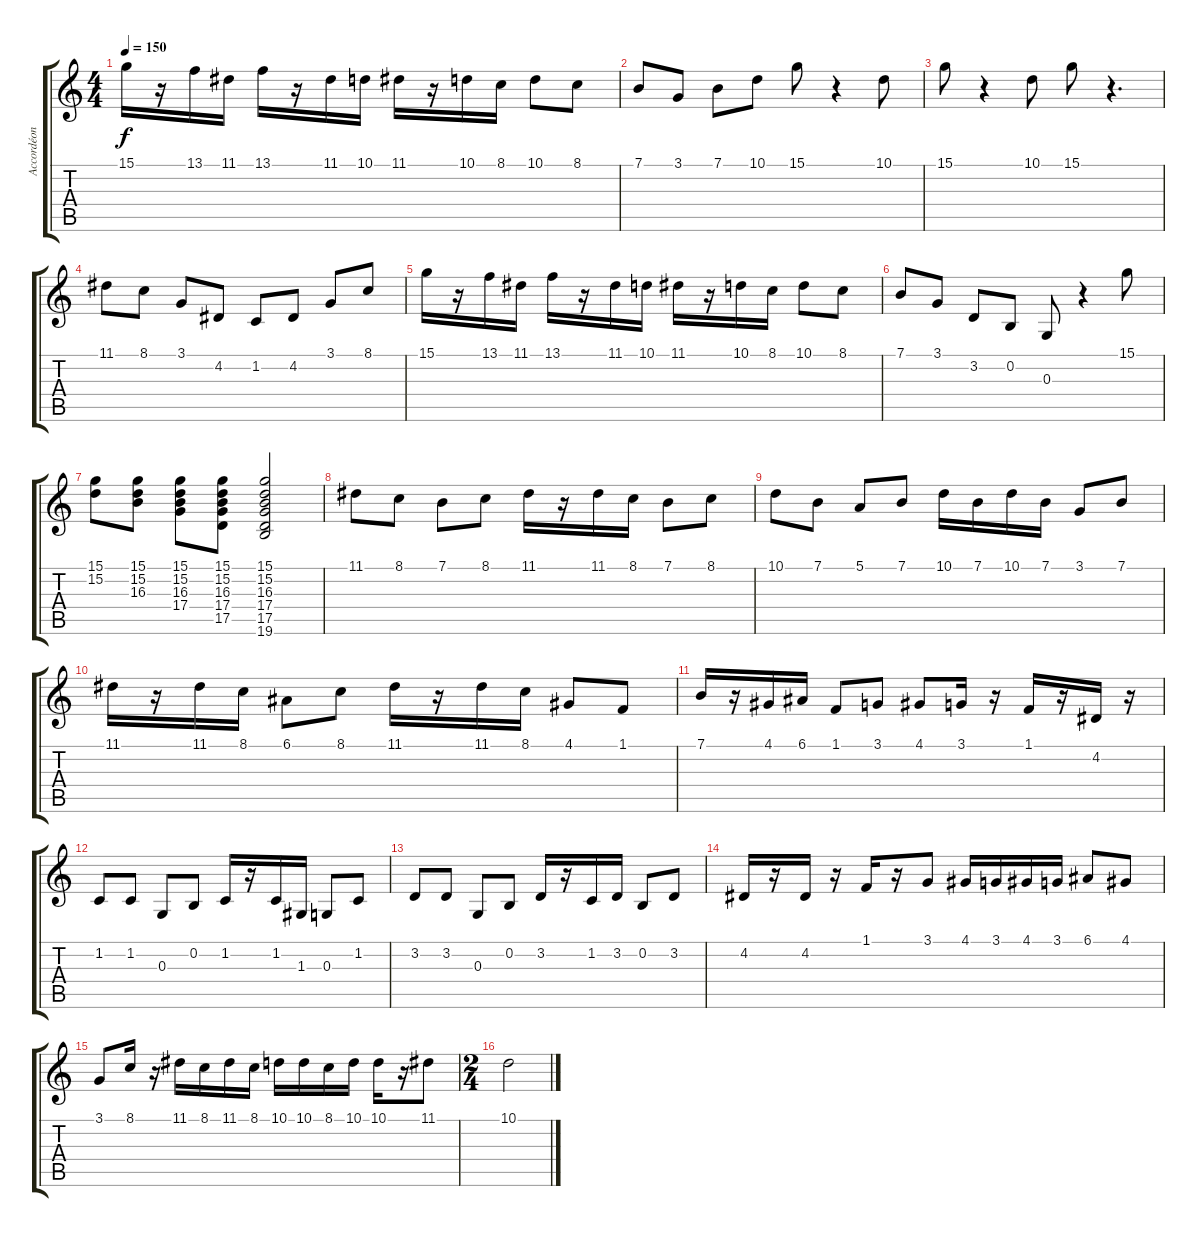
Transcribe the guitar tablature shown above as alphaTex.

\track ("Accordéon" "Accordéon") {instrument accordion}
\staff {score tabs}
\tuning (E4 B3 G3 D3 A2 E2) {hide}
\ts (4 4)
\tempo 150
\clef g2
\ks c
15.1.16{dy f} r.16 13.1.16 11.1.16 13.1.16 r.16 11.1.16 10.1.16 11.1.16 r.16 10.1.16 8.1.16 10.1.8 8.1.8 |
7.1.8 3.1.8 7.1.8 10.1.8 15.1.8 r.4 10.1.8 |
15.1.8 r.4 10.1.8 15.1.8 r.4{d} |
11.1.8 8.1.8 3.1.8 4.2.8 1.2.8 4.2.8 3.1.8 8.1.8 |
15.1.16 r.16 13.1.16 11.1.16 13.1.16 r.16 11.1.16 10.1.16 11.1.16 r.16 10.1.16 8.1.16 10.1.8 8.1.8 |
7.1.8 3.1.8 3.2.8 0.2.8 0.3.8 r.4 15.1.8 |
(15.1 15.2).8 (15.1 15.2 16.3).8 (15.1 15.2 16.3 17.4).8 (15.1 15.2 16.3 17.4 17.5).8 (15.1 15.2 16.3 17.4 17.5 19.6).2 |
11.1.8 8.1.8 7.1.8 8.1.8 11.1.16 r.16 11.1.16 8.1.16 7.1.8 8.1.8 |
10.1.8 7.1.8 5.1.8 7.1.8 10.1.16 7.1.16 10.1.16 7.1.16 3.1.8 7.1.8 |
11.1.16 r.16 11.1.16 8.1.16 6.1.8 8.1.8 11.1.16 r.16 11.1.16 8.1.16 4.1.8 1.1.8 |
7.1.16 r.16 4.1.16 6.1.16 1.1.8 3.1.8 4.1.8 3.1.16 r.16 1.1.16 r.16 4.2.16 r.16 |
1.2.8 1.2.8 0.3.8 0.2.8 1.2.16 r.16 1.2.16 1.3.16 0.3.8 1.2.8 |
3.2.8 3.2.8 0.3.8 0.2.8 3.2.16 r.16 1.2.16 3.2.16 0.2.8 3.2.8 |
4.2.16 r.16 4.2.16 r.16 1.1.16 r.16 3.1.8 4.1.16 3.1.16 4.1.16 3.1.16 6.1.8 4.1.8 |
3.1.8 8.1.16 r.16 11.1.16 8.1.16 11.1.16 8.1.16 10.1.16 10.1.16 8.1.16 10.1.16 10.1.16 r.16 11.1.8 |
\ts (2 4)
10.1.2
